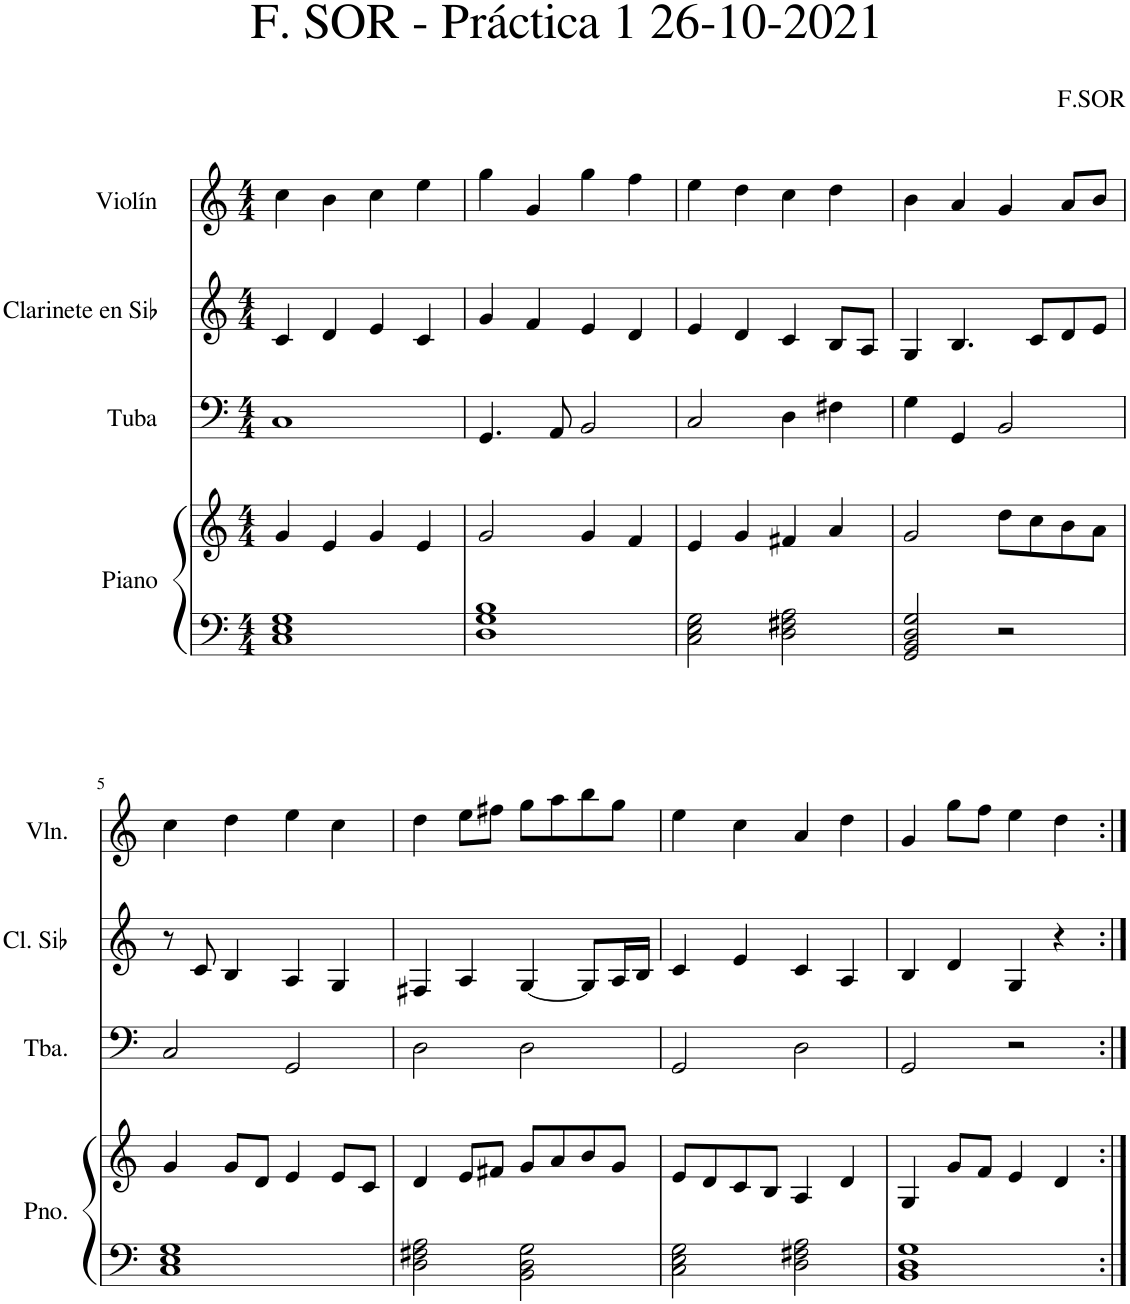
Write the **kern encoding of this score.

**kern	**kern	**kern	**kern	**kern
*part4	*part4	*part3	*part2	*part1
*staff5	*staff4	*staff3	*staff2	*staff1
*I"Piano	*	*I"Tuba	*I"Clarinete en Sib	*I"Violín
*I'Pno.	*	*I'Tba.	*I'Cl. Sib	*I'Vln.
*clefF4	*clefG2	*clefF4	*clefG2	*clefG2
*	*	*	*ITrd1c2	*
*k[]	*k[]	*k[]	*k[]	*k[]
*M4/4	*M4/4	*M4/4	*M4/4	*M4/4
=1	=1	=1	=1	=1
1C 1E 1G	4g/	1C	4c/	4cc\
.	4e/	.	4d/	4b\
.	4g/	.	4e/	4cc\
.	4e/	.	4c/	4ee\
=2	=2	=2	=2	=2
1D 1G 1B	2g/	4.GG/	4g/	4gg\
.	.	.	4f/	4g/
.	.	8AA/	.	.
.	4g/	2BB/	4e/	4gg\
.	4f/	.	4d/	4ff\
=3	=3	=3	=3	=3
2C\ 2E\ 2G\	4e/	2C/	4e/	4ee\
.	4g/	.	4d/	4dd\
2D\ 2F#X\ 2A\	4f#X/	4D\	4c/	4cc\
.	4a/	4F#X\	8B/L	4dd\
.	.	.	8A/J	.
=4	=4	=4	=4	=4
2GG/ 2BB/ 2D/ 2G/	2g/	4G\	4G/	4b\
.	.	4GG/	4.B/	4a/
2r	8dd\L	2BB/	.	4g/
.	8cc\	.	8c/L	.
.	8b\	.	8d/	8a/L
.	8a\J	.	8e/J	8b/J
!!LO:LB:g=z
=5	=5	=5	=5	=5
1C 1E 1G	4g/	2C/	8r	4cc\
.	.	.	8c/	.
.	8g/L	.	4B/	4dd\
.	8d/J	.	.	.
.	4e/	2GG/	4A/	4ee\
.	8e/L	.	4G/	4cc\
.	8c/J	.	.	.
=6	=6	=6	=6	=6
2D\ 2F#X\ 2A\	4d/	2D\	4F#X/	4dd\
.	8e/L	.	4A/	8ee\L
.	8f#X/J	.	.	8ff#X\J
2BB\ 2D\ 2G\	8g/L	2D\	[4G/	8gg\L
.	8a/	.	.	8aa\
.	8b/	.	8G/L]	8bb\
.	8g/J	.	16A/L	8gg\J
.	.	.	16B/JJ	.
=7	=7	=7	=7	=7
2C\ 2E\ 2G\	8e/L	2GG/	4c/	4ee\
.	8d/	.	.	.
.	8c/	.	4e/	4cc\
.	8B/J	.	.	.
2D\ 2F#X\ 2A\	4A/	2D\	4c/	4a/
.	4d/	.	4A/	4dd\
=8	=8	=8	=8	=8
1BB 1D 1G	4G/	2GG/	4B/	4g/
.	8g/L	.	4d/	8gg\L
.	8f/J	.	.	8ff\J
.	4e/	2r	4G/	4ee\
.	4d/	.	4r	4dd\
=:|!	=:|!	=:|!	=:|!	=:|!
*-	*-	*-	*-	*-
